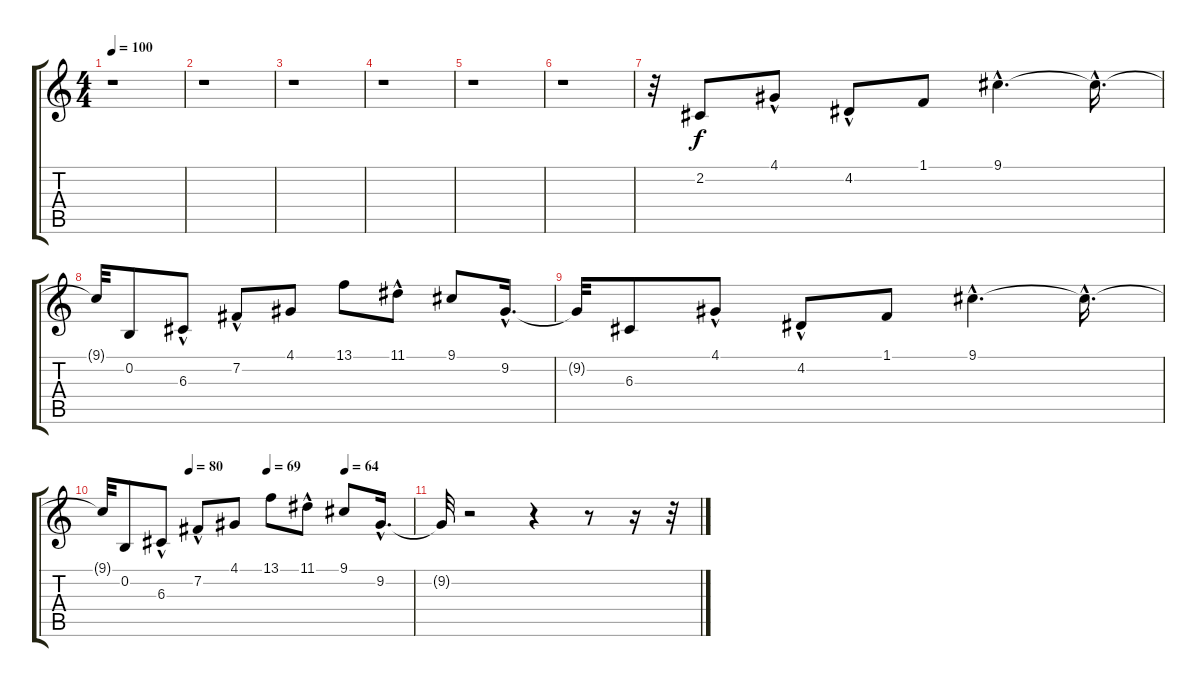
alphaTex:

\track "" {instrument orchestralharp}
\staff {score tabs}
\tuning (E4 B3 G3 D3 A2 E2) {hide}
\ts (4 4)
\tempo 100
\clef g2
\ks c
r.1{dy f} |
r.1 |
r.1 |
r.1 |
r.1 |
r.1 |
r.32 2.2.8{balance 12} 4.1{hac}.8 4.2{hac}.8 1.1.8 9.1{hac}.4{d} 9.1{hac t}.16{d} |
9.1{t}.32 0.2.8 6.3{hac}.8 7.2{hac}.8 4.1.8 13.1.8 11.1{hac}.8 9.1.8 9.2{hac}.16{d} |
9.2{t}.32 6.3.8 4.1{hac}.8 4.2{hac}.8 1.1.8 9.1{hac}.4{d} 9.1{hac t}.16{d} |
\tempo (80 0.28125)
\tempo (69 0.53125)
\tempo (64 0.78125)
9.1{t}.32 0.2.8 6.3{hac}.8 7.2{hac}.8 4.1.8 13.1.8 11.1{hac}.8 9.1.8 9.2{hac}.16{d} |
9.2{t}.32 r.2 r.4 r.8 r.16 r.32
